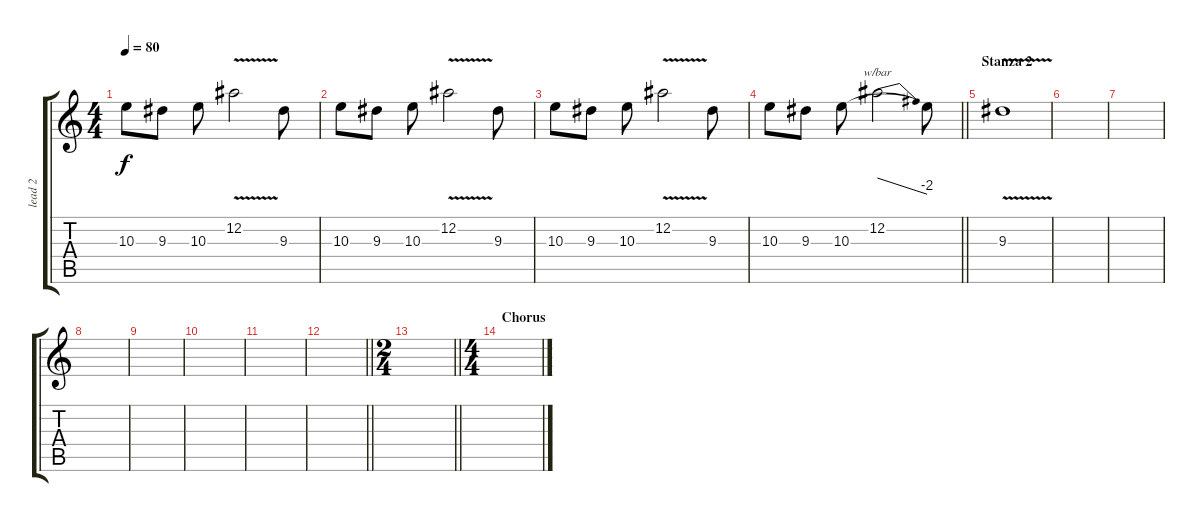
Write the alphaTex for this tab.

\track ("lead 2" "lead 2") {instrument overdrivenguitar}
\staff {score tabs}
\tuning (Eb4 Bb3 Gb3 Db3 Ab2 Eb2) {hide}
\ts (4 4)
\tempo 80
\clef g2
\ks c
10.3.8{dy f} 9.3.8 10.3.8 12.2{v}.2 9.3.8 |
10.3.8 9.3.8 10.3.8 12.2{v}.2 9.3.8 |
10.3.8 9.3.8 10.3.8 12.2{v}.2 9.3.8 |
\barLineRight lightlight
10.3.8 9.3.8 10.3.8 12.2.2{tbe (dive default 0 0 60 -8)} 10.3{t}.8 |
\section ("" "Stanza 2")
9.3{v}.1 |
|
|
|
|
|
|
\barLineRight lightlight
|
\ts (2 4)
\barLineRight lightlight
|
\ts (4 4)
\section ("" "Chorus ")
